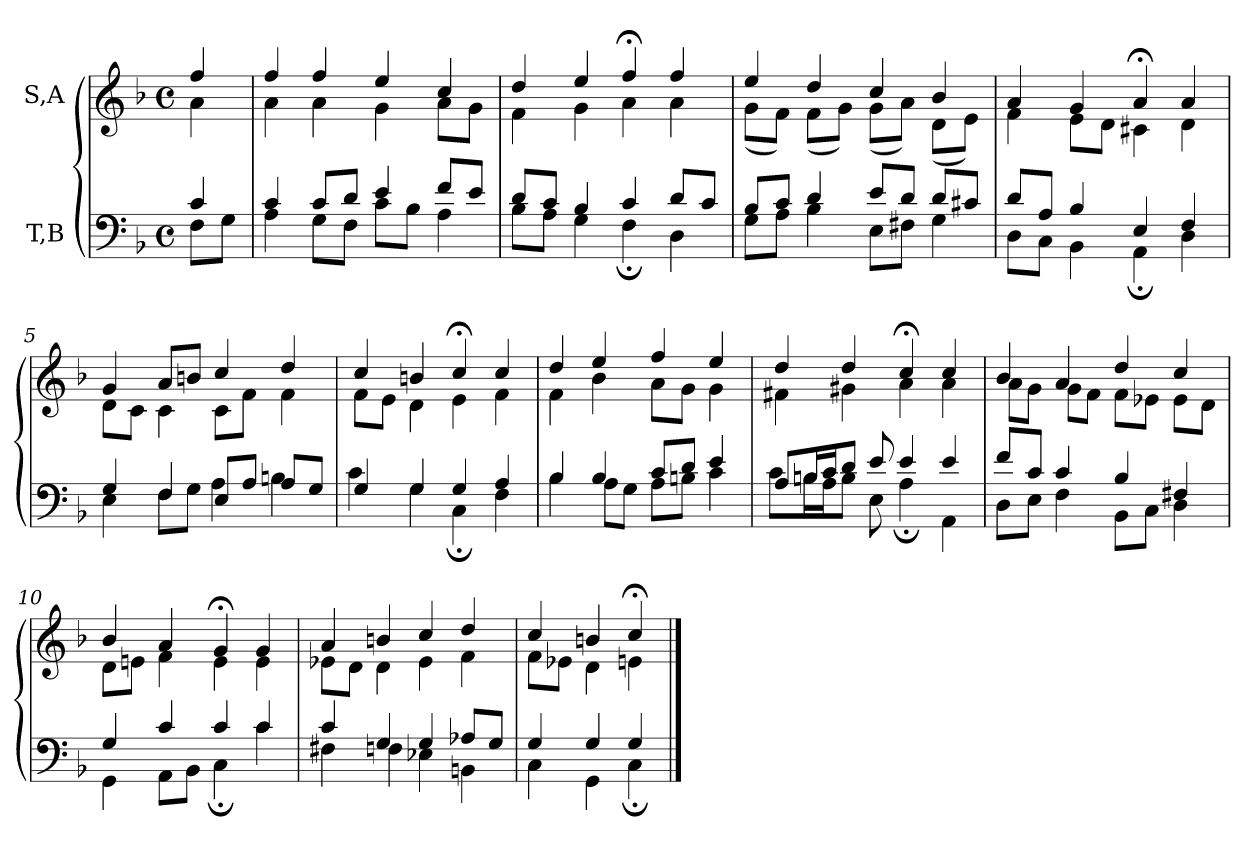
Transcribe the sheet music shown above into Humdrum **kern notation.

**kern	**kern
*part2	*part1
*staff2	*staff1
*I"T,B	*I"S,A
*clefF4	*clefG2
*k[b-]	*k[b-]
*M4/4	*M4/4
*met(c)	*met(c)
=	=
*^	*^
4c	8FL	4ff	4a
.	8GJ	.	.
=1	=1	=1	=1
4c	4A	4ff	4a
8cL	8GL	4ff	4a
8dJ	8FJ	.	.
4e	8cL	4ee	4g
.	8B-J	.	.
8fL	4A	4cc	8aL
8eJ	.	.	8gJ
=2	=2	=2	=2
8dL	8B-L	4dd	4f
8cJ	8AJ	.	.
4B-	4G	4ee	4g
4c	4F;	4ff;<	4a
8dL	4D	4ff	4a
8cJ	.	.	.
=3	=3	=3	=3
8B-L	8GL	4ee	(<8gL
8cJ	8AJ	.	8fJ)
4d	4B-	4dd	(<8fL
.	.	.	8gJ)
8eL	8EL	4cc	(<8gL
8dJ	8F#XJ	.	8aJ)
8dL	4G	4b-	(<8dL
8c#XJ	.	.	8eJ)
=4	=4	=4	=4
8dL	8DL	4a	4f
8AJ	8CJ	.	.
4B-	4BB-	4g	8eL
.	.	.	8dJ
4E	4AA;	4a;<	4c#X
4F	4D	4a	4d
=5	=5	=5	=5
4G	4E	4g	8dL
.	.	.	8cJ
4F	8FL	8aL	4c
.	8GJ	8bnJ	.
8EL	4A	4cc	8cL
8AJ	.	.	8fJ
8AL	4Bn	4dd	4f
8GJ	.	.	.
=6	=6	=6	=6
4G	4c	4cc	8fL
.	.	.	8eJ
4G	4G	4bn	4d
4G	4C;	4cc;<	4e
4A	4F	4cc	4f
=7	=7	=7	=7
4B-	4B-	4dd	4f
4B-	8AL	4ee	4b-
.	8GJ	.	.
8cL	8AL	4ff	8aL
8dJ	8BnJ	.	8gJ
4e	4c	4ee	4g
=8	=8	=8	=8
8AL	8cL	4dd	4f#X
16BnL	16BL	.	.
16cJ	16AJ	.	.
8dJ	8BJ	4dd	4g#X
8e	8E	.	.
4e	4A;	4cc;<	4a
4e	4AA	4cc	4a
=9	=9	=9	=9
8fL	8DL	4b-	8aL
8cJ	8EJ	.	8gJ
4c	4F	4a	8gL
.	.	.	8fJ
4B-	8BB-L	4dd	8fL
.	8CJ	.	8e-XJ
4F#X	4D	4cc	8e-L
.	.	.	8dJ
=10	=10	=10	=10
4G	4GG	4b-	8dL
.	.	.	8enJ
4c	8AAL	4a	4f
.	8BB-J	.	.
4c	4C;	4g;<	4e
4c	4c	4g	4e
=11	=11	=11	=11
4c	4F#X	4a	8e-XL
.	.	.	8dJ
4G	4Fn	4bn	4d
4G	4E-X	4cc	4e-
8A-XL	4BBn	4dd	4f
8GJ	.	.	.
=672	=672	=672	=672
4G	4C	4cc	8fL
.	.	.	8e-XJ
4G	4GG	4bn	4d
4G	4C;	4cc;<	4en
*v	*v	*	*
*	*v	*v
==	==
*-	*-
